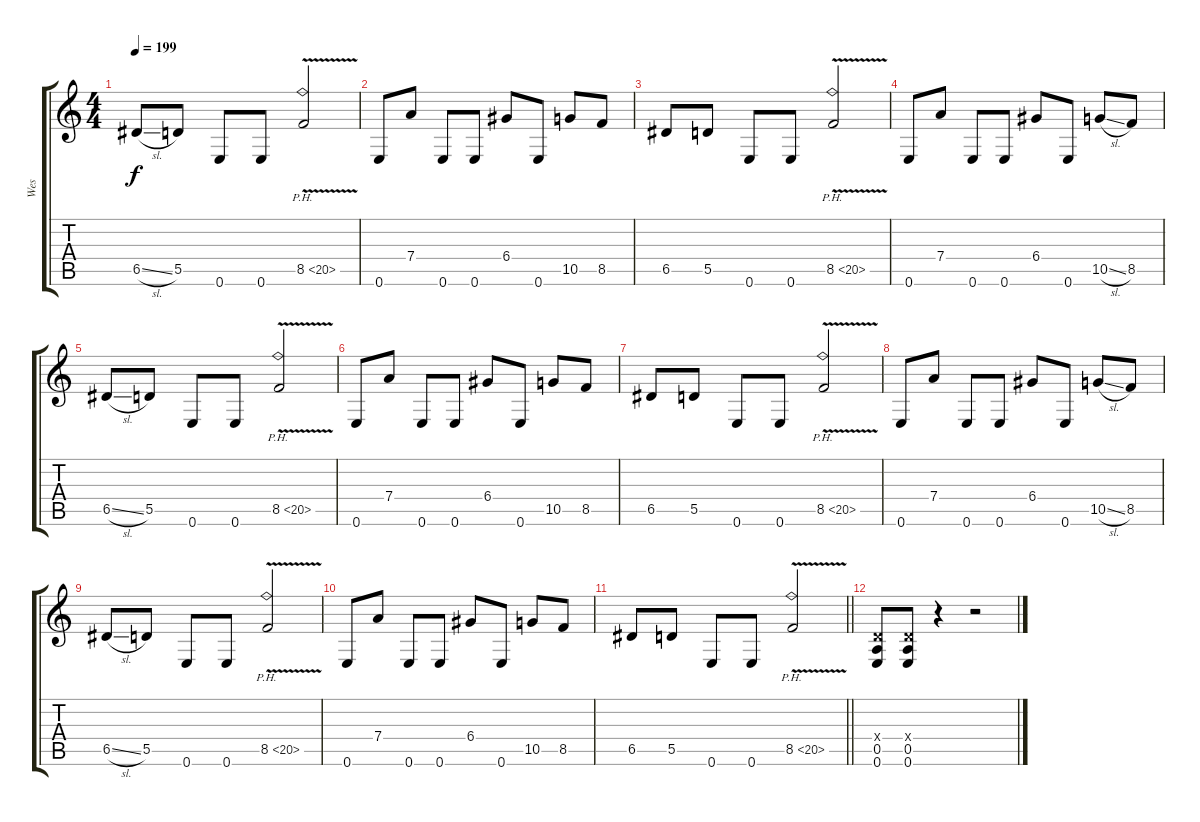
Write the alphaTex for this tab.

\track ("Wes" "Wes") {instrument overdrivenguitar}
\staff {score tabs}
\tuning (E4 B3 G3 D3 A2 E2) {hide}
\ts (4 4)
\tempo 199
\clef g2
\ks c
6.5{sl}.8{dy f} 5.5.8 0.6.8 0.6.8 8.5{ph 12 v}.2 |
0.6.8 7.4.8 0.6.8 0.6.8 6.4.8 0.6.8 10.5.8 8.5.8 |
6.5.8 5.5.8 0.6.8 0.6.8 8.5{ph 12 v}.2 |
0.6.8 7.4.8 0.6.8 0.6.8 6.4.8 0.6.8 10.5{sl}.8 8.5.8 |
6.5{sl}.8 5.5.8 0.6.8 0.6.8 8.5{ph 12 v}.2 |
0.6.8 7.4.8 0.6.8 0.6.8 6.4.8 0.6.8 10.5.8 8.5.8 |
6.5.8 5.5.8 0.6.8 0.6.8 8.5{ph 12 v}.2 |
0.6.8 7.4.8 0.6.8 0.6.8 6.4.8 0.6.8 10.5{sl}.8 8.5.8 |
6.5{sl}.8 5.5.8 0.6.8 0.6.8 8.5{ph 12 v}.2 |
0.6.8 7.4.8 0.6.8 0.6.8 6.4.8 0.6.8 10.5.8 8.5.8 |
\barLineRight lightlight
6.5.8 5.5.8 0.6.8 0.6.8 8.5{ph 12 v}.2 |
(0.4{x} 0.5 0.6).8{txt ""} (0.4{x} 0.5 0.6).8 r.4 r.2
